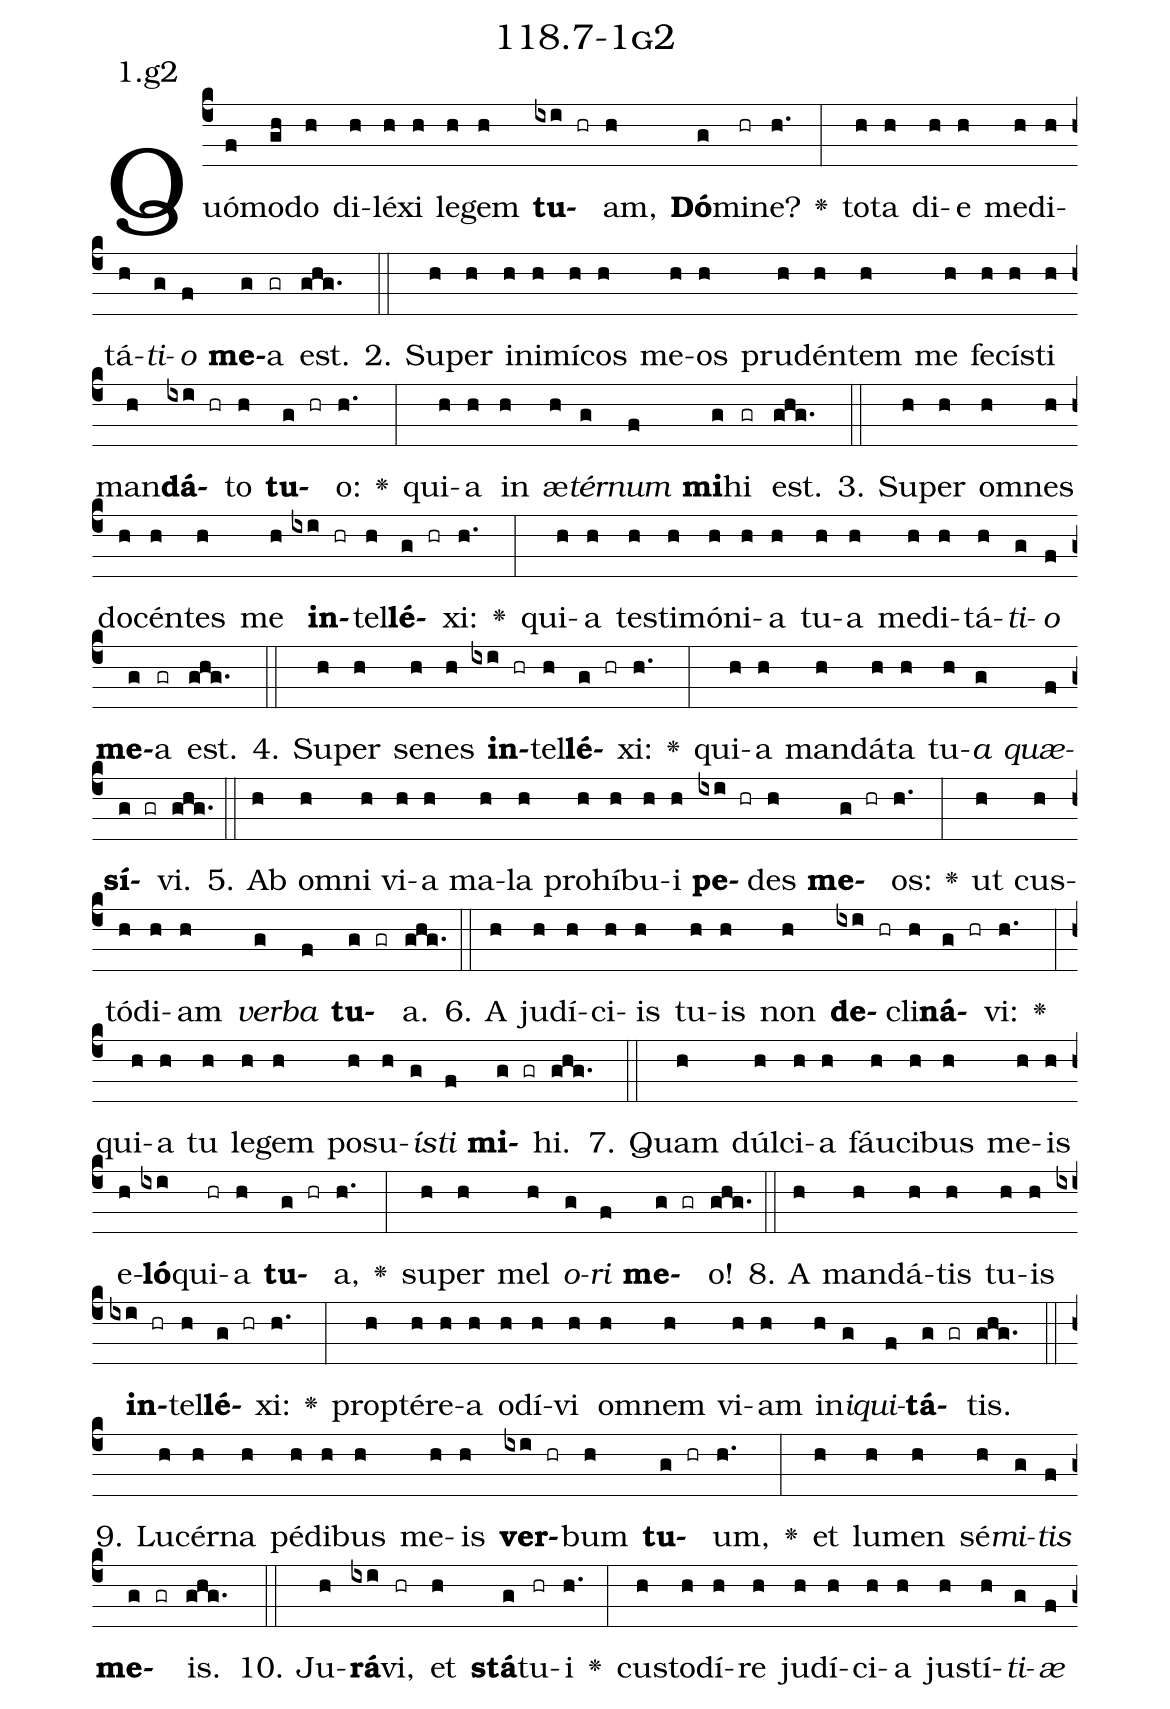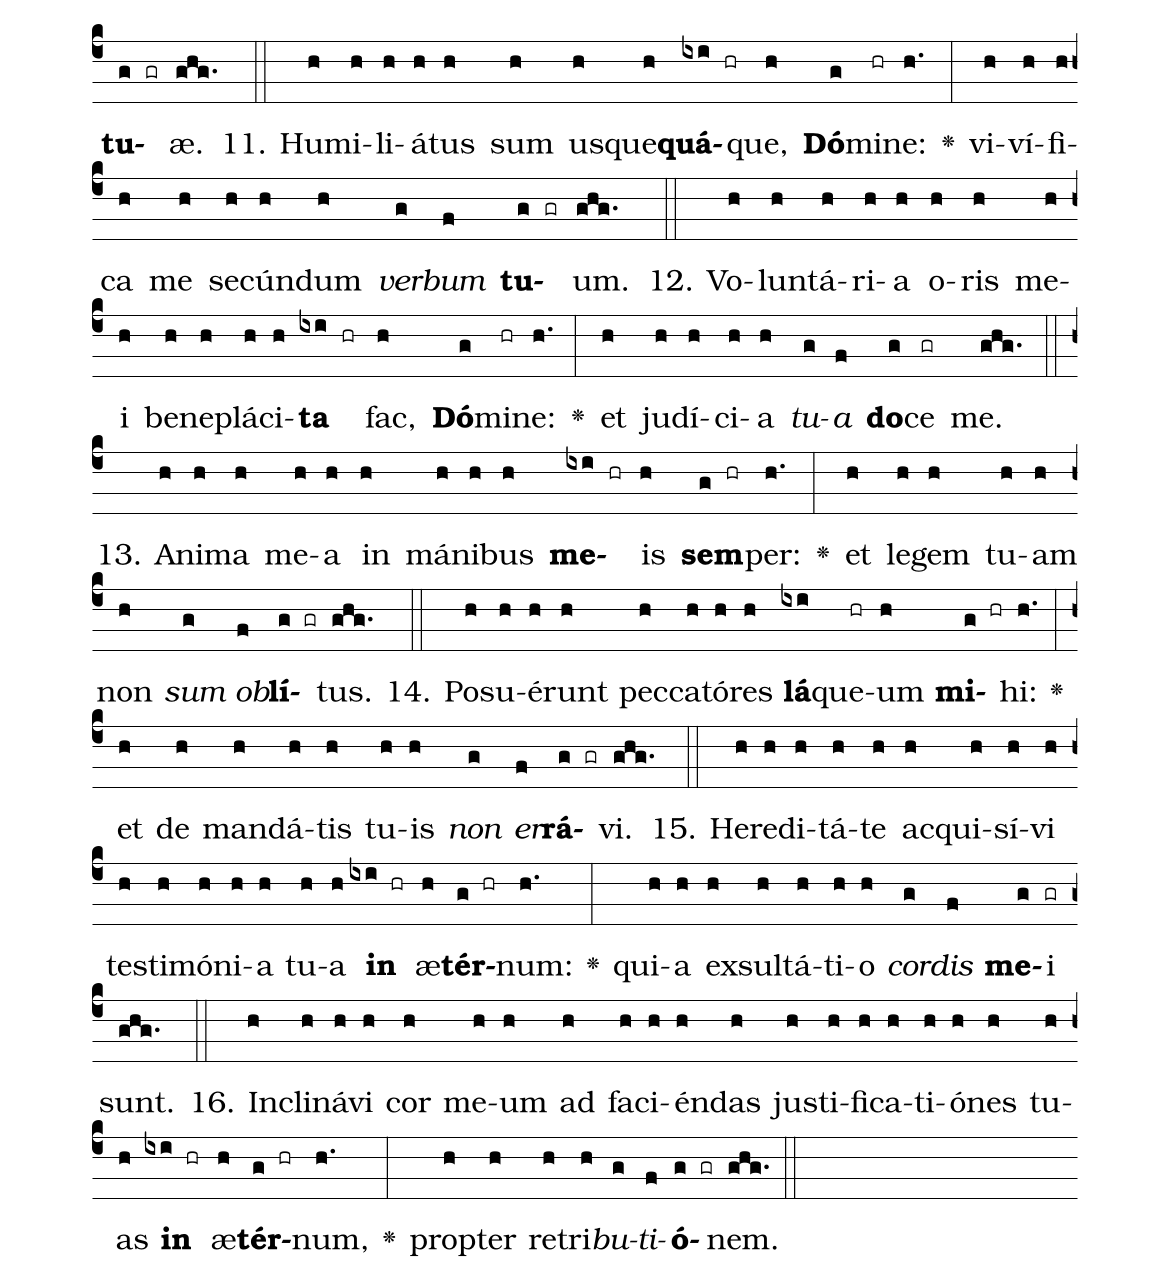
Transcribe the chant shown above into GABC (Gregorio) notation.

name: 118.7-1g2;
annotation: 1.g2;
%%
(c4)Quó(f)mo(gh)do(h) di(h)lé(h)xi(h) le(h)gem(h) <b>tu</b>(ixi hr)am,(h) <b>Dó</b>(g)mi(hr)ne?(h.) <v>\greheightstar</v>(:) to(h)ta(h) di(h)e(h) me(h)di(h)tá(h)<i>ti</i>(g)<i>o</i>(f) <b>me</b>(g)a(gr) est.(ghg.) (::)
2. Su(h)per(h) in(h)i(h)mí(h)cos(h) me(h)os(h) pru(h)dén(h)tem(h) me(h) fe(h)cís(h)ti(h) man(h)<b>dá</b>(ixi hr)to(h) <b>tu</b>(g hr)o:(h.) <v>\greheightstar</v>(:) qui(h)a(h) in(h) æ(h)<i>tér</i>(g)<i>num</i>(f) <b>mi</b>(g)hi(gr) est.(ghg.) (::)
3. Su(h)per(h) om(h)nes(h) do(h)cén(h)tes(h) me(h) <b>in</b>(ixi hr)tel(h)<b>lé</b>(g hr)xi:(h.) <v>\greheightstar</v>(:) qui(h)a(h) tes(h)ti(h)mó(h)ni(h)a(h) tu(h)a(h) me(h)di(h)tá(h)<i>ti</i>(g)<i>o</i>(f) <b>me</b>(g)a(gr) est.(ghg.) (::)
4. Su(h)per(h) se(h)nes(h) <b>in</b>(ixi hr)tel(h)<b>lé</b>(g hr)xi:(h.) <v>\greheightstar</v>(:) qui(h)a(h) man(h)dá(h)ta(h) tu(h)<i>a</i>(g) <i>quæ</i>(f)<b>sí</b>(g gr)vi.(ghg.) (::)
5. Ab(h) om(h)ni(h) vi(h)a(h) ma(h)la(h) pro(h)hí(h)bu(h)i(h) <b>pe</b>(ixi hr)des(h) <b>me</b>(g hr)os:(h.) <v>\greheightstar</v>(:) ut(h) cus(h)tó(h)di(h)am(h) <i>ver</i>(g)<i>ba</i>(f) <b>tu</b>(g gr)a.(ghg.) (::)
6. A(h) ju(h)dí(h)ci(h)is(h) tu(h)is(h) non(h) <b>de</b>(ixi hr)cli(h)<b>ná</b>(g hr)vi:(h.) <v>\greheightstar</v>(:) qui(h)a(h) tu(h) le(h)gem(h) po(h)su(h)<i>ís</i>(g)<i>ti</i>(f) <b>mi</b>(g gr)hi.(ghg.) (::)
7. Quam(h) dúl(h)ci(h)a(h) fáu(h)ci(h)bus(h) me(h)is(h) e(h)<b>ló</b>(ixi)qui(hr)a(h) <b>tu</b>(g hr)a,(h.) <v>\greheightstar</v>(:) su(h)per(h) mel(h) <i>o</i>(g)<i>ri</i>(f) <b>me</b>(g gr)o!(ghg.) (::)
8. A(h) man(h)dá(h)tis(h) tu(h)is(h) <b>in</b>(ixi hr)tel(h)<b>lé</b>(g hr)xi:(h.) <v>\greheightstar</v>(:) prop(h)tér(h)e(h)a(h) o(h)dí(h)vi(h) om(h)nem(h) vi(h)am(h) in(h)<i>i</i>(g)<i>qui</i>(f)<b>tá</b>(g gr)tis.(ghg.) (::)
9. Lu(h)cér(h)na(h) pé(h)di(h)bus(h) me(h)is(h) <b>ver</b>(ixi hr)bum(h) <b>tu</b>(g hr)um,(h.) <v>\greheightstar</v>(:) et(h) lu(h)men(h) sé(h)<i>mi</i>(g)<i>tis</i>(f) <b>me</b>(g gr)is.(ghg.) (::)
10. Ju(h)<b>rá</b>(ixi)vi,(hr) et(h) <b>stá</b>(g)tu(hr)i(h.) <v>\greheightstar</v>(:) cus(h)to(h)dí(h)re(h) ju(h)dí(h)ci(h)a(h) jus(h)tí(h)<i>ti</i>(g)<i>æ</i>(f) <b>tu</b>(g gr)æ.(ghg.) (::)
11. Hu(h)mi(h)li(h)á(h)tus(h) sum(h) us(h)que(h)<b>quá</b>(ixi hr)que,(h) <b>Dó</b>(g)mi(hr)ne:(h.) <v>\greheightstar</v>(:) vi(h)ví(h)fi(h)ca(h) me(h) se(h)cún(h)dum(h) <i>ver</i>(g)<i>bum</i>(f) <b>tu</b>(g gr)um.(ghg.) (::)
12. Vo(h)lun(h)tá(h)ri(h)a(h) o(h)ris(h) me(h)i(h) be(h)ne(h)plá(h)ci(h)<b>ta</b>(ixi hr) fac,(h) <b>Dó</b>(g)mi(hr)ne:(h.) <v>\greheightstar</v>(:) et(h) ju(h)dí(h)ci(h)a(h) <i>tu</i>(g)<i>a</i>(f) <b>do</b>(g)ce(gr) me.(ghg.) (::)
13. A(h)ni(h)ma(h) me(h)a(h) in(h) má(h)ni(h)bus(h) <b>me</b>(ixi hr)is(h) <b>sem</b>(g hr)per:(h.) <v>\greheightstar</v>(:) et(h) le(h)gem(h) tu(h)am(h) non(h) <i>sum</i>(g) <i>ob</i>(f)<b>lí</b>(g gr)tus.(ghg.) (::)
14. Po(h)su(h)é(h)runt(h) pec(h)ca(h)tó(h)res(h) <b>lá</b>(ixi)que(hr)um(h) <b>mi</b>(g hr)hi:(h.) <v>\greheightstar</v>(:) et(h) de(h) man(h)dá(h)tis(h) tu(h)is(h) <i>non</i>(g) <i>er</i>(f)<b>rá</b>(g gr)vi.(ghg.) (::)
15. He(h)re(h)di(h)tá(h)te(h) ac(h)qui(h)sí(h)vi(h) tes(h)ti(h)mó(h)ni(h)a(h) tu(h)a(h) <b>in</b>(ixi hr) æ(h)<b>tér</b>(g hr)num:(h.) <v>\greheightstar</v>(:) qui(h)a(h) ex(h)sul(h)tá(h)ti(h)o(h) <i>cor</i>(g)<i>dis</i>(f) <b>me</b>(g)i(gr) sunt.(ghg.) (::)
16. In(h)cli(h)ná(h)vi(h) cor(h) me(h)um(h) ad(h) fa(h)ci(h)én(h)das(h) jus(h)ti(h)fi(h)ca(h)ti(h)ó(h)nes(h) tu(h)as(h) <b>in</b>(ixi hr) æ(h)<b>tér</b>(g hr)num,(h.) <v>\greheightstar</v>(:) prop(h)ter(h) re(h)tri(h)<i>bu</i>(g)<i>ti</i>(f)<b>ó</b>(g gr)nem.(ghg.) (::)
